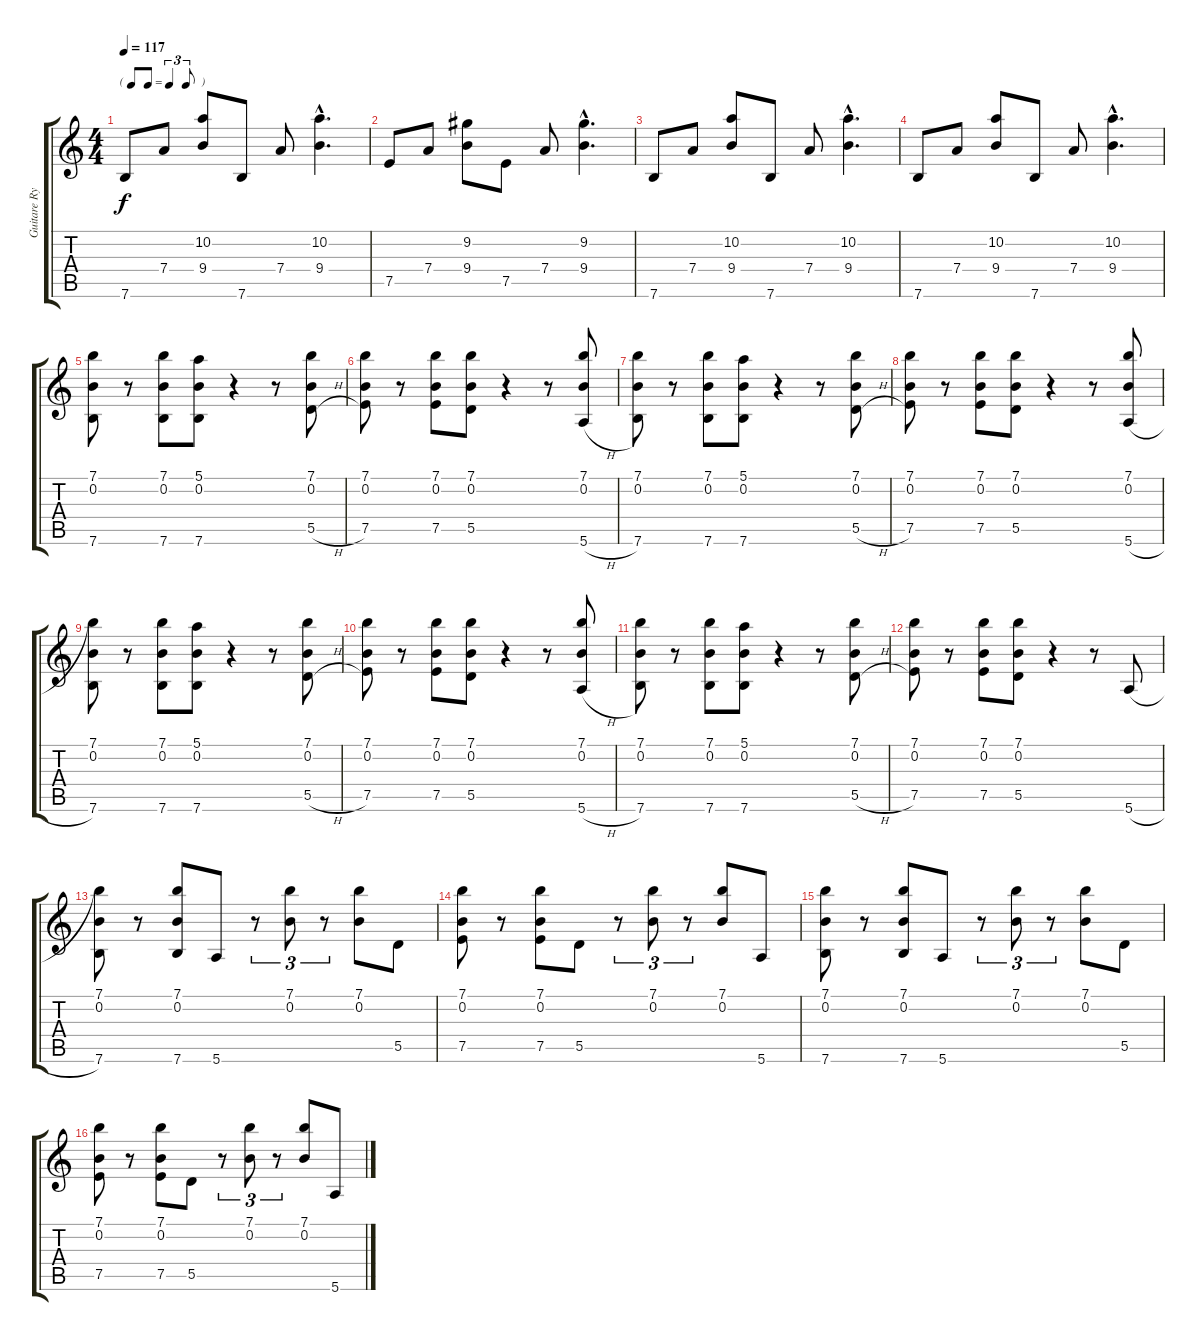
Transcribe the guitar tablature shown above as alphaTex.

\track ("Guitare Rythm Tapping" "Guitare Ry") {instrument electricguitarjazz}
\staff {score tabs}
\tuning (E4 B3 G3 D3 A2 E2) {hide}
\ts (4 4)
\tf triplet8th
\tempo 117
\clef g2
\ks c
7.6.8{dy f} 7.4.8 (10.2 9.4).8 7.6.8 7.4.8 (10.2{hac} 9.4{hac}).4{d} |
7.5.8 7.4.8 (9.2 9.4).8 7.5.8 7.4.8 (9.2{hac} 9.4{hac}).4{d} |
7.6.8 7.4.8 (10.2 9.4).8 7.6.8 7.4.8 (10.2{hac} 9.4{hac}).4{d} |
7.6.8 7.4.8 (10.2 9.4).8 7.6.8 7.4.8 (10.2{hac} 9.4{hac}).4{d} |
(7.1 0.2 7.6).8 r.8 (7.1 0.2 7.6).8 (5.1 0.2 7.6).8 r.4 r.8 (7.1 0.2 5.5{h}).8 |
(7.1 0.2 7.5).8 r.8 (7.1 0.2 7.5).8 (7.1 0.2 5.5).8 r.4 r.8 (7.1 0.2 5.6{h}).8 |
(7.1 0.2 7.6).8 r.8 (7.1 0.2 7.6).8 (5.1 0.2 7.6).8 r.4 r.8 (7.1 0.2 5.5{h}).8 |
(7.1 0.2 7.5).8 r.8 (7.1 0.2 7.5).8 (7.1 0.2 5.5).8 r.4 r.8 (7.1 0.2 5.6{h}).8 |
(7.1 0.2 7.6).8 r.8 (7.1 0.2 7.6).8 (5.1 0.2 7.6).8 r.4 r.8 (7.1 0.2 5.5{h}).8 |
(7.1 0.2 7.5).8 r.8 (7.1 0.2 7.5).8 (7.1 0.2 5.5).8 r.4 r.8 (7.1 0.2 5.6{h}).8 |
(7.1 0.2 7.6).8 r.8 (7.1 0.2 7.6).8 (5.1 0.2 7.6).8 r.4 r.8 (7.1 0.2 5.5{h}).8 |
(7.1 0.2 7.5).8 r.8 (7.1 0.2 7.5).8 (7.1 0.2 5.5).8 r.4 r.8 5.6{h}.8 |
(7.1 0.2 7.6).8 r.8 (7.1 0.2 7.6).8 5.6.8 r.8{tu (3 2)} (7.1 0.2).8{tu (3 2)} r.8{tu (3 2)} (7.1 0.2).8 5.5.8 |
(7.1 0.2 7.5).8 r.8 (7.1 0.2 7.5).8 5.5.8 r.8{tu (3 2)} (7.1 0.2).8{tu (3 2)} r.8{tu (3 2)} (7.1 0.2).8 5.6.8 |
(7.1 0.2 7.6).8 r.8 (7.1 0.2 7.6).8 5.6.8 r.8{tu (3 2)} (7.1 0.2).8{tu (3 2)} r.8{tu (3 2)} (7.1 0.2).8 5.5.8 |
(7.1 0.2 7.5).8 r.8 (7.1 0.2 7.5).8 5.5.8 r.8{tu (3 2)} (7.1 0.2).8{tu (3 2)} r.8{tu (3 2)} (7.1 0.2).8 5.6.8
